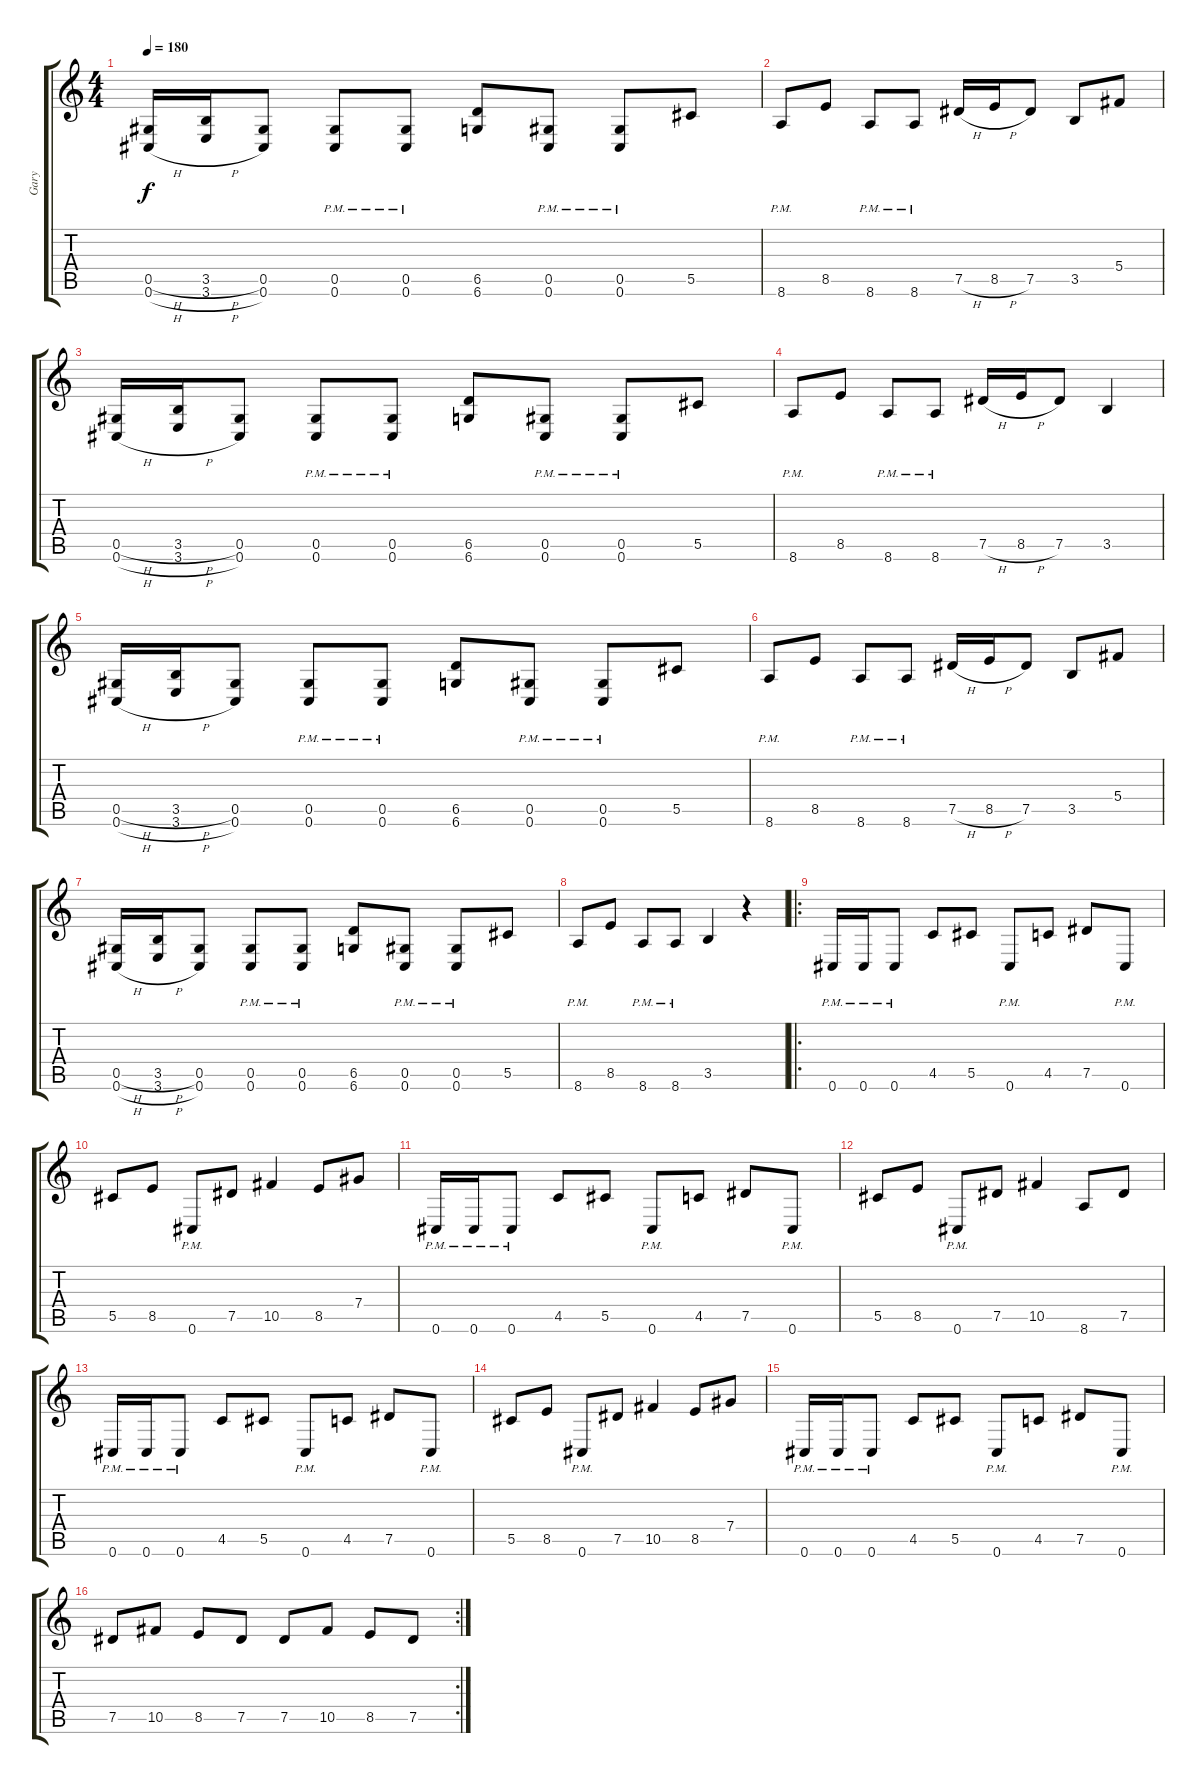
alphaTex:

\track ("Gary" "Gary") {instrument distortionguitar}
\staff {score tabs}
\tuning (Eb4 Bb3 Gb3 Db3 Ab2 Db2) {hide}
\ts (4 4)
\tempo 180
\clef g2
\ks c
(0.5{h} 0.6{h}).16{dy f} (3.5{h} 3.6{h}).16 (0.5 0.6).8 (0.5{pm} 0.6{pm}).8 (0.5{pm} 0.6{pm}).8 (6.5 6.6).8 (0.5{pm} 0.6{pm}).8 (0.5 0.6{pm}).8 5.5.8 |
8.6{pm}.8 8.5.8 8.6{pm}.8 8.6{pm}.8 7.5{h}.16 8.5{h}.16 7.5.8 3.5.8 5.4.8 |
(0.5{h} 0.6{h}).16 (3.5{h} 3.6{h}).16 (0.5 0.6).8 (0.5{pm} 0.6{pm}).8 (0.5{pm} 0.6{pm}).8 (6.5 6.6).8 (0.5{pm} 0.6{pm}).8 (0.5{pm} 0.6{pm}).8 5.5.8 |
8.6{pm}.8 8.5.8 8.6{pm}.8 8.6{pm}.8 7.5{h}.16 8.5{h}.16 7.5.8 3.5.4 |
(0.5{h} 0.6{h}).16 (3.5{h} 3.6{h}).16 (0.5 0.6).8 (0.5{pm} 0.6{pm}).8 (0.5{pm} 0.6{pm}).8 (6.5 6.6).8 (0.5{pm} 0.6{pm}).8 (0.5{pm} 0.6{pm}).8 5.5.8 |
8.6{pm}.8 8.5.8 8.6{pm}.8 8.6{pm}.8 7.5{h}.16 8.5{h}.16 7.5.8 3.5.8 5.4.8 |
(0.5{h} 0.6{h}).16 (3.5{h} 3.6{h}).16 (0.5 0.6).8 (0.5{pm} 0.6{pm}).8 (0.5{pm} 0.6{pm}).8 (6.5 6.6).8 (0.5{pm} 0.6{pm}).8 (0.5{pm} 0.6{pm}).8 5.5.8 |
8.6{pm}.8 8.5.8 8.6{pm}.8 8.6{pm}.8 3.5.4 r.4 |
\ro
0.6{pm}.16 0.6{pm}.16 0.6{pm}.8 4.5.8 5.5.8 0.6{pm}.8 4.5.8 7.5.8 0.6{pm}.8 |
5.5.8 8.5.8 0.6{pm}.8 7.5.8 10.5.4 8.5.8 7.4.8 |
0.6{pm}.16 0.6{pm}.16 0.6{pm}.8 4.5.8 5.5.8 0.6{pm}.8 4.5.8 7.5.8 0.6{pm}.8 |
5.5.8 8.5.8 0.6{pm}.8 7.5.8 10.5.4 8.6.8 7.5.8 |
0.6{pm}.16 0.6{pm}.16 0.6{pm}.8 4.5.8 5.5.8 0.6{pm}.8 4.5.8 7.5.8 0.6{pm}.8 |
5.5.8 8.5.8 0.6{pm}.8 7.5.8 10.5.4 8.5.8 7.4.8 |
0.6{pm}.16 0.6{pm}.16 0.6{pm}.8 4.5.8 5.5.8 0.6{pm}.8 4.5.8 7.5.8 0.6{pm}.8 |
\rc 2
7.5.8 10.5.8 8.5.8 7.5.8 7.5.8 10.5.8 8.5.8 7.5.8
